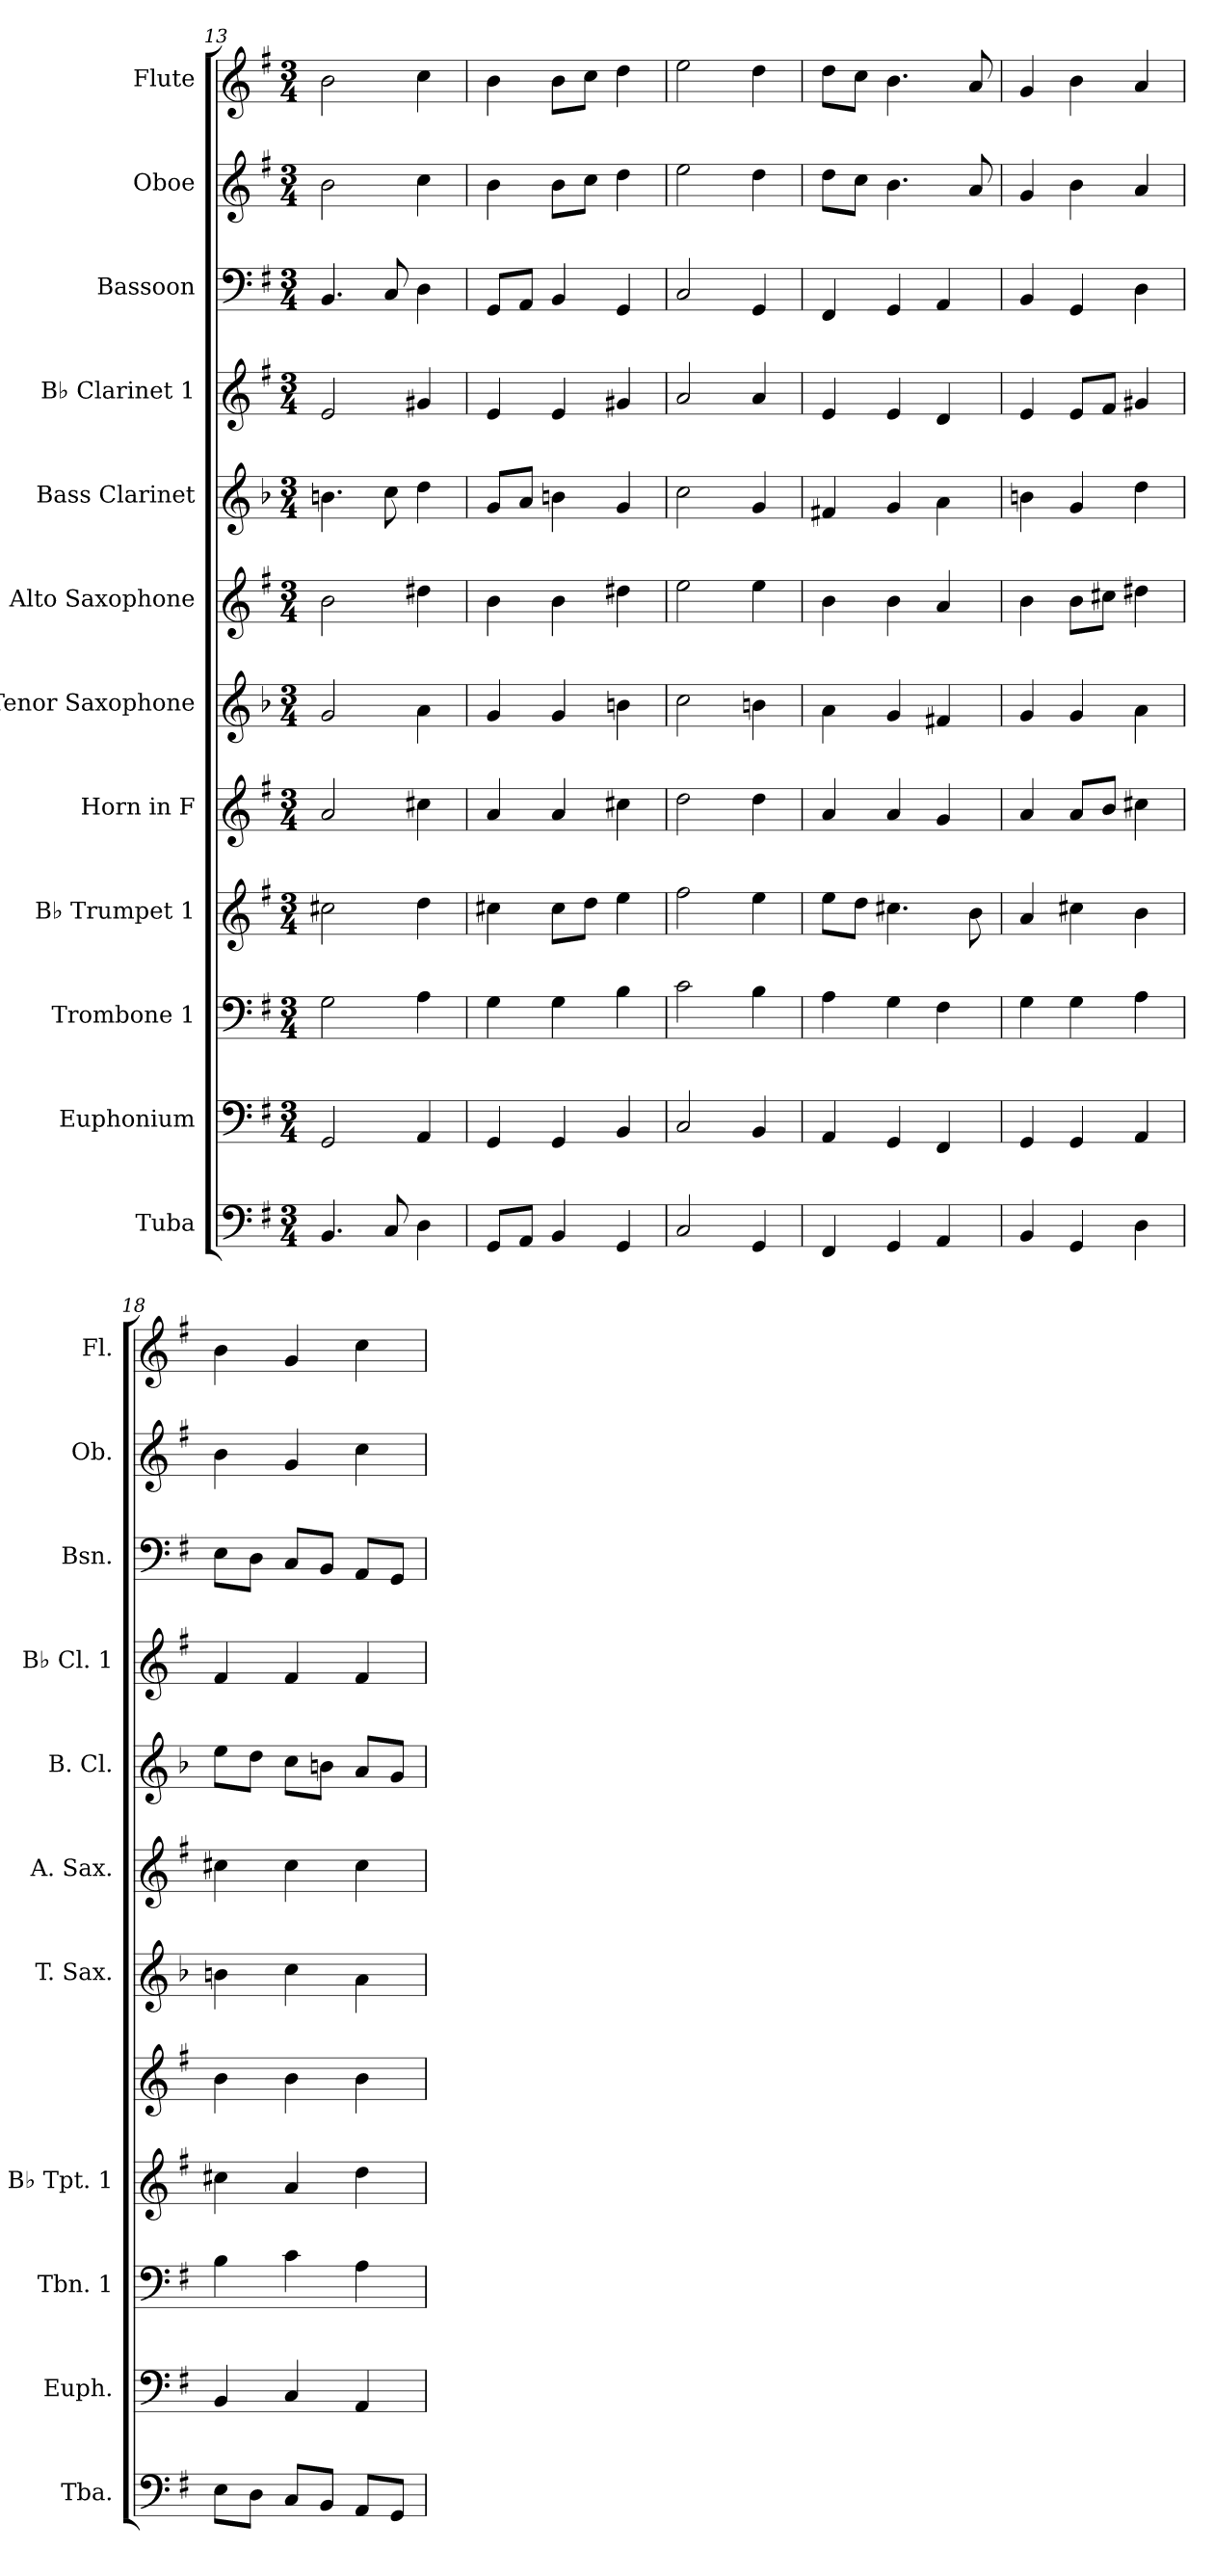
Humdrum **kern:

**kern	**kern	**kern	**kern	**kern	**kern	**kern	**kern	**kern	**kern	**kern	**kern
*part12	*part11	*part10	*part9	*part8	*part7	*part6	*part5	*part4	*part3	*part2	*part1
*staff12	*staff11	*staff10	*staff9	*staff8	*staff7	*staff6	*staff5	*staff4	*staff3	*staff2	*staff1
*I"Tuba	*I"Euphonium	*I"Trombone 1	*I"B♭ Trumpet 1	*I"Horn in F	*I"Tenor Saxophone	*I"Alto Saxophone	*I"Bass Clarinet	*I"B♭ Clarinet 1	*I"Bassoon	*I"Oboe	*I"Flute
*I'Tba.	*I'Euph.	*I'Tbn. 1	*I'B♭ Tpt. 1	*	*I'T. Sax.	*I'A. Sax.	*I'B. Cl.	*I'B♭ Cl. 1	*I'Bsn.	*I'Ob.	*I'Fl.
*clefF4	*clefF4	*clefF4	*clefG2	*clefG2	*clefG2	*clefG2	*clefG2	*clefG2	*clefF4	*clefG2	*clefG2
*	*	*	*ITrd1c2	*ITrd4c7	*ITrd8c14	*ITrd5c9	*ITrd8c14	*ITrd1c2	*	*	*
*k[f#]	*k[f#]	*k[f#]	*k[b-]	*k[]	*k[b-]	*k[b-e-]	*k[b-]	*k[b-]	*k[f#]	*k[f#]	*k[f#]
*M3/4	*M3/4	*M3/4	*M3/4	*M3/4	*M3/4	*M3/4	*M3/4	*M3/4	*M3/4	*M3/4	*M3/4
=13	=13	=13	=13	=13	=13	=13	=13	=13	=13	=13	=13
4.BB/	2GG/	2G\	2bn\	2d/	2G/	2d\	4.Bn\	2d/	4.BB/	2b\	2b\
8C/	.	.	.	.	.	.	8c\	.	8C/	.	.
4D\	4AA/	4A\	4cc\	4f#X\	4A\	4f#X\	4d\	4f#X/	4D\	4cc\	4cc\
=14	=14	=14	=14	=14	=14	=14	=14	=14	=14	=14	=14
8GG/L	4GG/	4G\	4bn\	4d/	4G/	4d\	8G/L	4d/	8GG/L	4b\	4b\
8AA/J	.	.	.	.	.	.	8A/J	.	8AA/J	.	.
4BB/	4GG/	4G\	8b\L	4d/	4G/	4d\	4Bn\	4d/	4BB/	8b\L	8b\L
.	.	.	8cc\J	.	.	.	.	.	.	8cc\J	8cc\J
4GG/	4BB/	4B\	4dd\	4f#X\	4Bn\	4f#X\	4G/	4f#X/	4GG/	4dd\	4dd\
=15	=15	=15	=15	=15	=15	=15	=15	=15	=15	=15	=15
2C/	2C/	2c\	2ee\	2g\	2c\	2g\	2c\	2g/	2C/	2ee\	2ee\
4GG/	4BB/	4B\	4dd\	4g\	4Bn\	4g\	4G/	4g/	4GG/	4dd\	4dd\
=16	=16	=16	=16	=16	=16	=16	=16	=16	=16	=16	=16
4FF#/	4AA/	4A\	8dd\L	4d/	4A\	4d\	4F#X/	4d/	4FF#/	8dd\L	8dd\L
.	.	.	8cc\J	.	.	.	.	.	.	8cc\J	8cc\J
4GG/	4GG/	4G\	4.bn\	4d/	4G/	4d\	4G/	4d/	4GG/	4.b\	4.b\
4AA/	4FF#/	4F#\	.	4c/	4F#X/	4c/	4A\	4c/	4AA/	.	.
.	.	.	8a\	.	.	.	.	.	.	8a/	8a/
=17	=17	=17	=17	=17	=17	=17	=17	=17	=17	=17	=17
4BB/	4GG/	4G\	4g/	4d/	4G/	4d\	4Bn\	4d/	4BB/	4g/	4g/
4GG/	4GG/	4G\	4bn\	8d/L	4G/	8d\L	4G/	8d/L	4GG/	4b\	4b\
.	.	.	.	8e/J	.	8en\J	.	8e/J	.	.	.
4D\	4AA/	4A\	4a\	4f#X\	4A\	4f#X\	4d\	4f#X/	4D\	4a/	4a/
=18	=18	=18	=18	=18	=18	=18	=18	=18	=18	=18	=18
8E\L	4BB/	4B\	4bn\	4e\	4Bn\	4en\	8e\L	4e/	8E\L	4b\	4b\
8D\J	.	.	.	.	.	.	8d\J	.	8D\J	.	.
8C/L	4C/	4c\	4g/	4e\	4c\	4e\	8c\L	4e/	8C/L	4g/	4g/
8BB/J	.	.	.	.	.	.	8Bn\J	.	8BB/J	.	.
8AA/L	4AA/	4A\	4cc\	4e\	4A\	4e\	8A/L	4e/	8AA/L	4cc\	4cc\
8GG/J	.	.	.	.	.	.	8G/J	.	8GG/J	.	.
=	=	=	=	=	=	=	=	=	=	=	=
*-	*-	*-	*-	*-	*-	*-	*-	*-	*-	*-	*-
